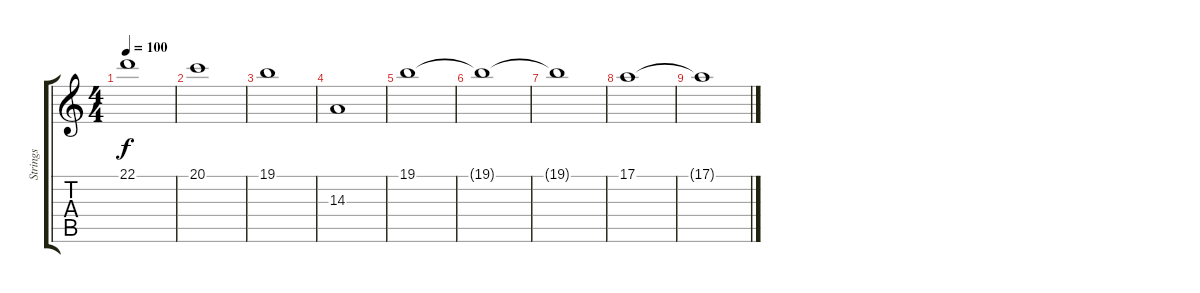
\track ("Strings" "Strings") {instrument stringensemble2}
\staff {score tabs}
\tuning (E4 B3 G3 D3 A2 E2) {hide}
\ts (4 4)
\tempo 100
\clef g2
\ks c
22.1.1{dy f} |
20.1.1 |
19.1.1 |
14.3.1 |
19.1.1 |
19.1{t}.1 |
19.1{t}.1 |
17.1.1 |
17.1{t}.1
